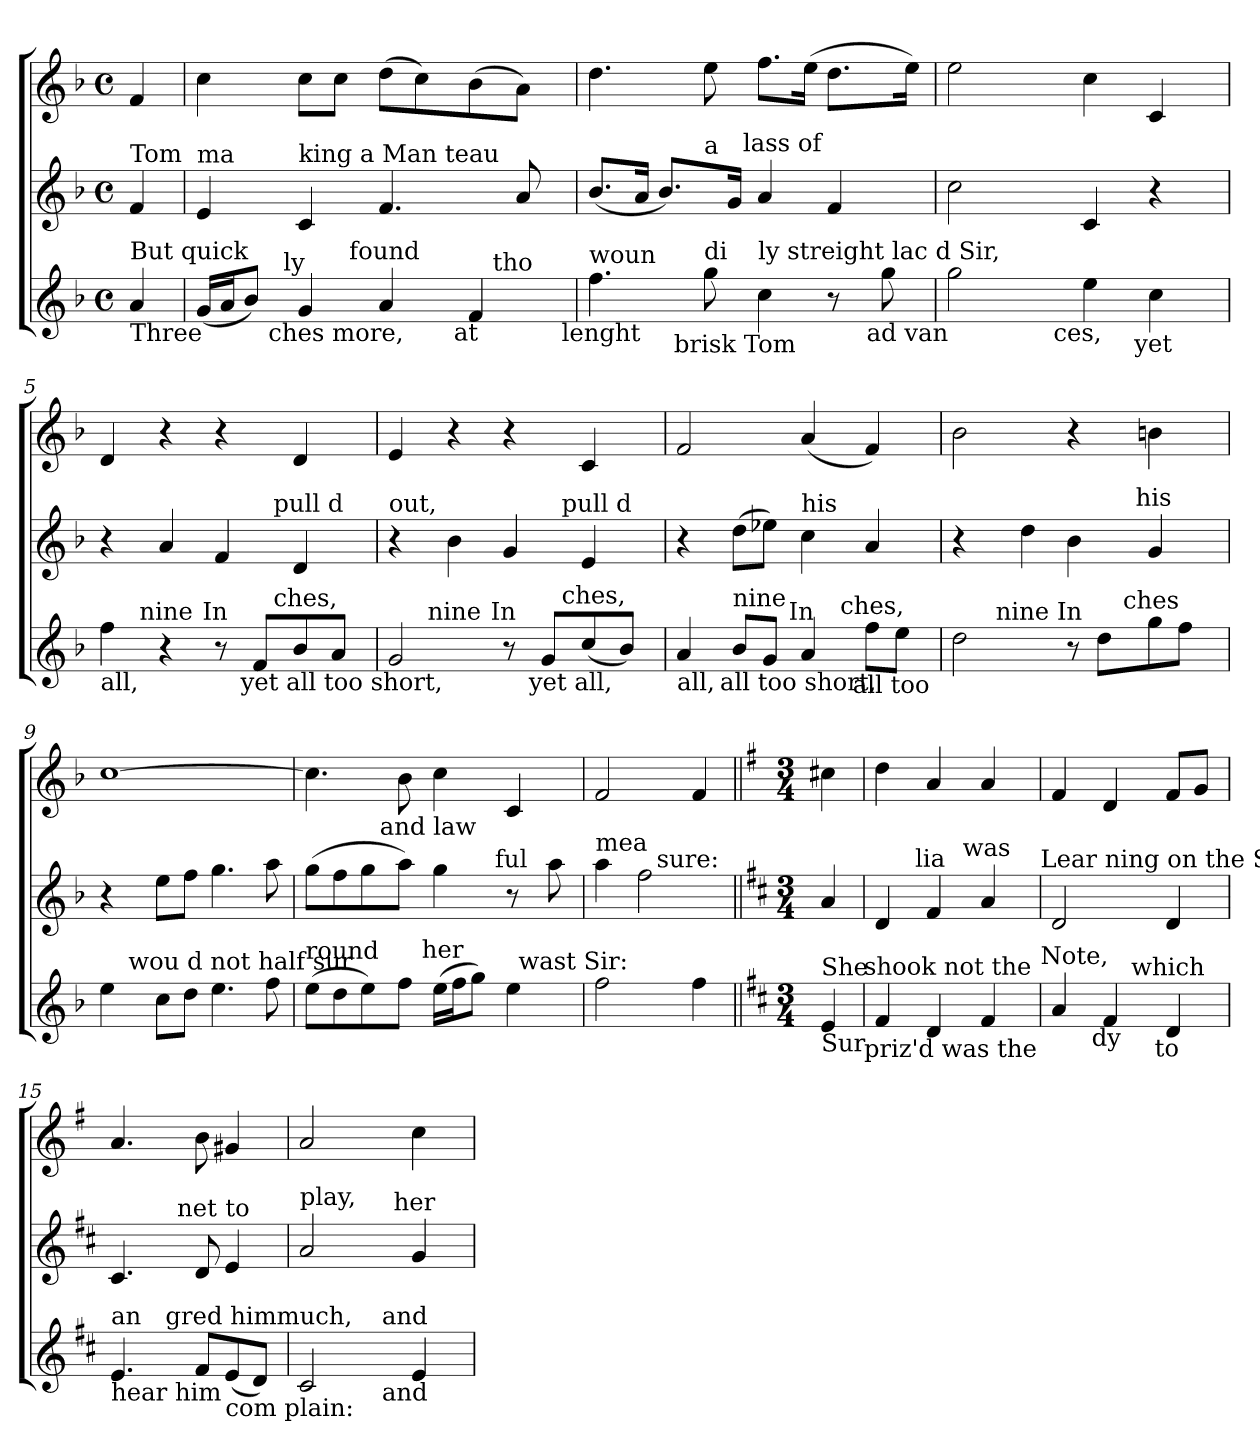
**kern	**kern	**kern
*part3	*part2	*part1
*staff3	*staff2	*staff1
*clefG2	*clefG2	*clefG2
*k[b-]	*k[b-]	*k[b-]
*F:	*F:	*F:
*M4/4	*M4/4	*M4/4
*met(c)	*met(c)	*met(c)
=1	=1	=1
!	!LO:TX:a:t=Tom	!
!LO:TX:a:t=But quick	!	!
!LO:TX:b:t=Three	!	!
4a/	4f/	4f/
=2	=2	=2
!	!LO:TX:a:t=ma	!
!LO:TX:b:t=In	!	!
*^	*	*
*	*^	*	*
*	*	*^	*	*
*	*	*	*^	*	*
(<16g/LL	8.ryy	8..ryy	4ryy	2ryy	4e/	4cc\
16a/J	.	.	.	.	.	.
8b-/J)	.	.	.	.	.	.
!	!LO:TX:b:t=ches more,	!	!	!	!	!
.	2ryy	.	.	.	.	.
!	!	!LO:TX:a:t=ly	!	!	!	!
.	.	2ryy	.	.	.	.
!	!	!	!	!	!LO:TX:a:t=king a    Man   teau	!
4g/	.	.	8ryy	.	4c/	8cc\L
.	.	.	32ryy	.	.	8cc\J
!	!	!	!LO:TX:a:t=found	!	!	!
.	.	.	2ryy	.	.	.
4a/	.	.	.	4ryy	4.f/	(>8dd\L
.	.	.	.	.	.	8cc\)
.	4ryy	.	.	.	.	.
!	!	!LO:TX:b:t=at	!	!	!	!
.	.	4ryy	.	.	.	.
4f/	.	.	.	16ryy	.	(>8b-\
!	!	!	!	!LO:TX:a:t=tho	!	!
.	.	.	.	8.ryy	.	.
.	.	.	.	.	8a/	8a\J)
.	.	.	16.ryy	.	.	.
.	16ryy	.	.	.	.	.
!	!	!LO:TX:b:t=lenght	!	!	!	!
.	.	32ryy	.	.	.	.
=3	=3	=3	=3	=3	=3	=3
!	!	!	!	!	!LO:TX:a:t=for	!
!LO:TX:a:t=woun	!	!	!	!	!	!
*	*	*	*	*	*^	*
*	*	*v	*v	*v	*	*^	*
4.ff\	4ryy	2ryy	(<8.b-/L	4.ryy	4...ryy	4.dd\
.	.	.	16a/Jk	.	.	.
.	32ryy	.	8.b-/L)	.	.	.
!	!LO:TX:b:t=brisk Tom	!	!	!	!	!
.	2ryy	.	.	.	.	.
!	!	!	!	!LO:TX:a:t=a	!	!
!LO:TX:a:t=di	!	!	!	!	!	!
8gg\	.	.	.	2ryy	.	8ee\
.	.	.	16g/Jk	.	.	.
!	!	!	!	!	!LO:TX:a:t=lass of	!
.	.	.	.	.	2ryy	.
!LO:TX:a:t=ly streight lac d Sir,	!	!	!	!	!	!
4cc\	.	4ryy	4a/	.	.	8.ff\L
.	.	.	.	.	.	(>16ee\Jk
8r	.	16.ryy	4f/	.	.	8.dd\L
.	8..ryy	.	.	.	.	.
!	!	!LO:TX:b:t=ad van	!	!	!	!
.	.	8ryy	.	.	.	.
8gg\	.	.	.	8ryy	.	.
.	.	.	.	.	.	16ee\Jk)
.	.	32ryy	.	.	32ryy	.
=4	=4	=4	=4	=4	=4	=4
!	!	!	!LO:TX:a:t=plea sure, pull d	!	!	!
*	*	*	*v	*v	*v	*
2gg\	4ryy	2ryy	2cc\	2ee\
.	8ryy	.	.	.
.	32ryy	.	.	.
!	!LO:TX:b:t=ces,	!	!	!
.	2ryy	.	.	.
4ee\	.	8..ryy	4c/	4cc\
!	!	!LO:TX:b:t=yet	!	!
.	.	4ryy	.	.
4cc\	.	.	4r	4c/
.	16.ryy	.	.	.
.	.	32ryy	.	.
!!LO:LB:g=z
=5	=5	=5	=5	=5
!	!	!	!LO:TX:a:t=out,	!
!LO:TX:b:t=all,	!	!	!	!
*	*	*^	*^	*
4ff\	8.ryy	4...ryy	2ryy	4r	2ryy	4d/
!	!LO:TX:a:t=nine	!	!	!	!	!
.	2ryy	.	.	.	.	.
4r	.	.	.	4a/	.	4r
!	!	!LO:TX:a:t=In	!	!	!	!
.	.	2ryy	.	.	.	.
8r	.	.	16.ryy	4f/	8.ryy	4r
!	!	!	!LO:TX:b:t=yet all too short,	!	!	!
.	.	.	4ryy	.	.	.
8f/L	.	.	.	.	.	.
!	!	!	!	!	!LO:TX:a:t=pull d	!
!	!LO:TX:a:t=ches,	!	!	!	!	!
.	4ryy	.	.	.	4ryy	.
8b-/	.	.	.	4d/	.	4d/
.	.	.	8ryy	.	.	.
8a/J	.	.	.	.	.	.
.	16ryy	.	.	.	16ryy	.
.	.	32ryy	32ryy	.	.	.
=6	=6	=6	=6	=6	=6	=6
!	!	!	!	!LO:TX:a:t=out,	!	!
2g/	8.ryy	4...ryy	2ryy	4r	2ryy	4e/
!	!LO:TX:a:t=nine	!	!	!	!	!
.	2ryy	.	.	.	.	.
.	.	.	.	4b-\	.	4r
!	!	!LO:TX:a:t=In	!	!	!	!
.	.	2ryy	.	.	.	.
8r	.	.	16.ryy	4g/	8.ryy	4r
!	!	!	!LO:TX:b:t=yet all,	!	!	!
.	.	.	4ryy	.	.	.
8g/L	.	.	.	.	.	.
!	!	!	!	!	!LO:TX:a:t=pull d	!
!	!LO:TX:a:t=ches,	!	!	!	!	!
.	4ryy	.	.	.	4ryy	.
(<8cc/	.	.	.	4e/	.	4c/
.	.	.	8ryy	.	.	.
8b-/J)	.	.	.	.	.	.
.	16ryy	.	.	.	16ryy	.
.	.	32ryy	32ryy	.	.	.
=7	=7	=7	=7	=7	=7	=7
!	!	!	!	!LO:TX:a:t=out	!	!
!LO:TX:b:t=all,	!	!	!	!	!	!
*	*	*	*	*v	*v	*
4a/	8..ryy	4...ryy	2ryy	4r	2f/
!	!LO:TX:b:t=all too short,	!	!	!	!
.	2ryy	.	.	.	.
!LO:TX:a:t=nine	!	!	!	!	!
8b-/L	.	.	.	(>8dd\L	.
8g/J	.	.	.	8ee-X\J)	.
!	!	!LO:TX:a:t=In	!	!	!
.	.	2ryy	.	.	.
!	!	!	!	!LO:TX:a:t=his	!
4a/	.	.	8.ryy	4cc\	(<4a/
!	!	!	!LO:TX:a:t=ches,	!	!
.	.	.	4ryy	.	.
!	!LO:TX:b:t=all too	!	!	!	!
.	4ryy	.	.	.	.
8ff\L	.	.	.	4a/	4f/)
8ee\J	.	.	.	.	.
.	.	.	16ryy	.	.
.	32ryy	32ryy	.	.	.
!!LO:LB:g=z
=8	=8	=8	=8	=8	=8
!	!	!	!	!LO:TX:a:t=long,	!
*	*	*v	*v	*^	*
2dd\	8ryy	2ryy	4r	2ryy	2b-\
.	32ryy	.	.	.	.
!	!LO:TX:a:t=nine In	!	!	!	!
.	2ryy	.	.	.	.
.	.	.	4dd\	.	.
8r	.	8.ryy	4b-\	8..ryy	4r
8dd\L	.	.	.	.	.
.	4ryy	.	.	.	.
!	!	!LO:TX:a:t=ches	!	!	!
.	.	4ryy	.	.	.
!	!	!	!	!LO:TX:a:t=his	!
.	.	.	.	4ryy	.
8gg\	.	.	4g/	.	4bn\
8ff\J	.	.	.	.	.
.	16.ryy	.	.	.	.
.	.	16ryy	.	.	.
.	.	.	.	32ryy	.
=9	=9	=9	=9	=9	=9
!	!	!	!LO:TX:a:t=long	!	!
*	*v	*v	*	*	*
*	*	*v	*v	*
4ee\	8ryy	4r	[>1cc
!	!LO:TX:a:t=wou d not half sur	!	!
.	2..ryy	.	.
8cc\L	.	8ee\L	.
8dd\J	.	8ff\J	.
4.ee\	.	4.gg\	.
8ff\	.	8aa\	.
=10	=10	=10	=10
!LO:TX:a:t=round	!	!	!
*	*^	*^	*
*	*	*	*	*^	*
(>8ee\L	4...ryy	2ryy	(>8gg\L	4ryy	2ryy	4.cc\]
8dd\	.	.	8ff\	.	.	.
8ee\)	.	.	8gg\	16ryy	.	.
!	!	!	!	!LO:TX:a:t=and law	!	!
.	.	.	.	2ryy	.	.
8ff\J	.	.	8aa\J)	.	.	8b-\
!	!LO:TX:a:t=her	!	!	!	!	!
.	2ryy	.	.	.	.	.
(>16ee\LL	.	4ryy	4gg\	.	8..ryy	4cc\
16ff\J	.	.	.	.	.	.
8gg\J)	.	.	.	.	.	.
!	!	!	!	!	!LO:TX:a:t=ful	!
.	.	.	.	.	4ryy	.
4ee\	.	32ryy	8r	.	.	4c/
!	!	!LO:TX:a:t=wast Sir&colon;	!	!	!	!
.	.	8..ryy	.	.	.	.
.	.	.	.	8.ryy	.	.
.	.	.	8aa\	.	.	.
.	32ryy	.	.	.	32ryy	.
=11	=11	=11	=11	=11	=11	=11
!	!	!	!LO:TX:a:t=mea	!	!	!
*v	*v	*v	*	*	*	*
*	*	*v	*v	*
2ff\	4aa\	4ryy	2f/
.	2ff\	16ryy	.
!	!	!LO:TX:a:t=sure&colon;	!
.	.	4..ryy	.
4ff\	.	.	4f/
*	*v	*v	*
!!LO:PB:g=z
=12||	=12||	=12||
*k[f#c#]	*k[f#c#]	*k[f#]
*D:	*D:	*G:
*M3/4	*M3/4	*M3/4
*	*^	*
!	!LO:TX:a:t=When	!	!
!LO:TX:b:t=Sur	!	!	!
!LO:TX:a:t=She	!	!	!
*	*v	*v	*
4e/	4a/	4cc#X\
!LO:TX:a:t=shook not the	!	!
!LO:TX:b:t=priz'd was the	!	!
=13	=13	=13
!	!LO:TX:a:t=Ci	!
*	*^	*
*	*	*^	*
4f#/	4d/	8..ryy	4..ryy	4dd\
!	!	!LO:TX:a:t=lia	!	!
.	.	2ryy	.	.
4d/	4f#/	.	.	4a/
!	!	!	!LO:TX:a:t=was	!
.	.	.	4ryy	.
4f#/	4a/	.	.	4a/
.	.	.	16ryy	.
.	.	32ryy	.	.
!	!LO:TX:a:t=Lear ning on the Spin	!	!	!
!LO:TX:a:t=Note,	!	!	!	!
=14	=14	=14	=14	=14
!LO:TX:b:t=La	!	!	!	!
*^	*	*	*	*
*	*^	*	*	*	*
*	*	*^	*v	*v	*v	*
4a/	8..ryy	4.ryy	4...ryy	2d/	4f#/
!	!LO:TX:b:t=dy	!	!	!	!
.	2ryy	.	.	.	.
4f#/	.	.	.	.	4d/
!	!	!LO:TX:a:t=which	!	!	!
.	.	4.ryy	.	.	.
!	!	!	!LO:TX:b:t=to	!	!
.	.	.	4ryy	.	.
4d/	.	.	.	4d/	8f#/L
.	.	.	.	.	8g/J
.	32ryy	.	32ryy	.	.
=15	=15	=15	=15	=15	=15
!LO:TX:b:t=hear him	!	!	!	!	!
!LO:TX:a:t=an	!	!	!	!	!
*	*	*v	*v	*^	*
4.e/	4ryy	2ryy	4.c#/	4ryy	4.a/
.	32ryy	.	.	16ryy	.
!	!LO:TX:a:t=gred him	!	!	!	!
.	4...ryy	.	.	.	.
!	!	!	!	!LO:TX:a:t=net	!
.	.	.	.	4..ryy	.
8f#/L	.	.	8d/	.	8b\
!	!	!	!LO:TX:a:t=to	!	!
!LO:TX:b:t=com plain&colon;	!	!	!	!	!
(<8e/	.	8..ryy	4e/	.	4g#X/
8d/J)	.	.	.	.	.
!	!	!LO:TX:a:t=much,	!	!	!
.	.	32ryy	.	.	.
=16	=16	=16	=16	=16	=16
!	!	!	!LO:TX:a:t=play,	!	!
*	*v	*v	*	*	*
2c#/	4ryy	2a/	4..ryy	2a/
.	8ryy	.	.	.
.	32ryy	.	.	.
!	!LO:TX:b:t=and	!	!	!
!	!LO:TX:a:t=and	!	!	!
.	4ryy	.	.	.
!	!	!	!LO:TX:a:t=her	!
.	.	.	4ryy	.
4e/	.	4g/	.	4cc\
.	16.ryy	.	.	.
.	.	.	16ryy	.
*v	*v	*	*	*
*	*v	*v	*
=	=	=
*-	*-	*-
